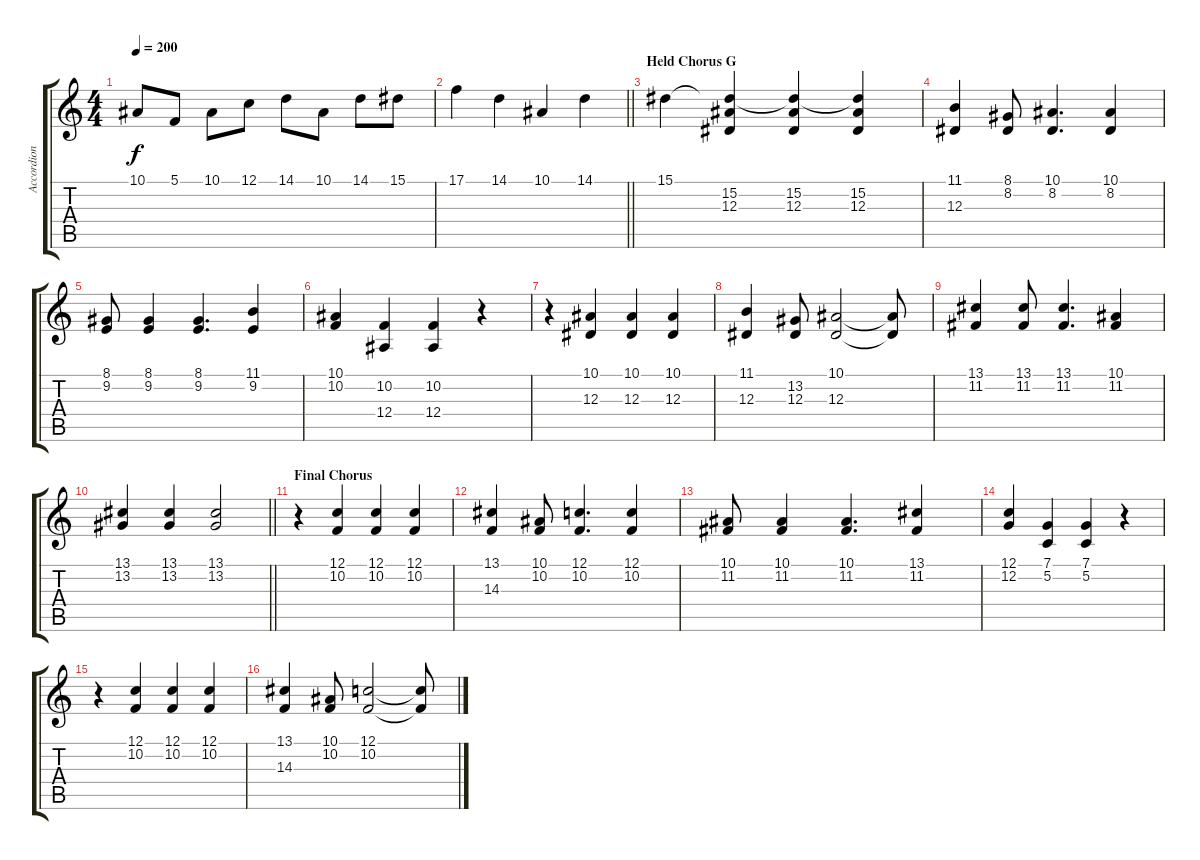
\track ("Accordion" "Accordion") {instrument accordion}
\staff {score tabs}
\tuning (C4 G3 Eb3 Bb2 F2 C2) {hide}
\ts (4 4)
\tempo 200
\clef g2
\ks c
10.1.8{dy f} 5.1.8 10.1.8 12.1.8 14.1.8 10.1.8 14.1.8 15.1.8 |
\barLineRight lightlight
17.1.4 14.1.4 10.1.4 14.1.4 |
\section ("" "Held Chorus G")
15.1.4 (15.1{t} 15.2 12.3).4 (15.1{t} 15.2 12.3).4 (15.1{t} 15.2 12.3).4 |
(11.1 12.3).4 (8.1 8.2).8 (10.1 8.2).4{d} (10.1 8.2).4 |
(8.1 9.2).8 (8.1 9.2).4 (8.1 9.2).4{d} (11.1 9.2).4 |
(10.1 10.2).4 (10.2 12.4).4 (10.2 12.4).4 r.4 |
r.4 (10.1 12.3).4 (10.1 12.3).4 (10.1 12.3).4 |
(11.1 12.3).4 (13.2 12.3).8 (10.1 12.3).2 (10.1{t} 12.3{t}).8 |
(13.1 11.2).4 (13.1 11.2).8 (13.1 11.2).4{d} (10.1 11.2).4 |
\barLineRight lightlight
(13.1 13.2).4 (13.1 13.2).4 (13.1 13.2).2 |
\section ("" "Final Chorus")
r.4 (12.1 10.2).4 (12.1 10.2).4 (12.1 10.2).4 |
(13.1 14.3).4 (10.1 10.2).8 (12.1 10.2).4{d} (12.1 10.2).4 |
(10.1 11.2).8 (10.1 11.2).4 (10.1 11.2).4{d} (13.1 11.2).4 |
(12.1 12.2).4 (7.1 5.2).4 (7.1 5.2).4 r.4 |
r.4 (12.1 10.2).4 (12.1 10.2).4 (12.1 10.2).4 |
(13.1 14.3).4 (10.1 10.2).8 (12.1 10.2).2 (12.1{t} 10.2{t}).8
